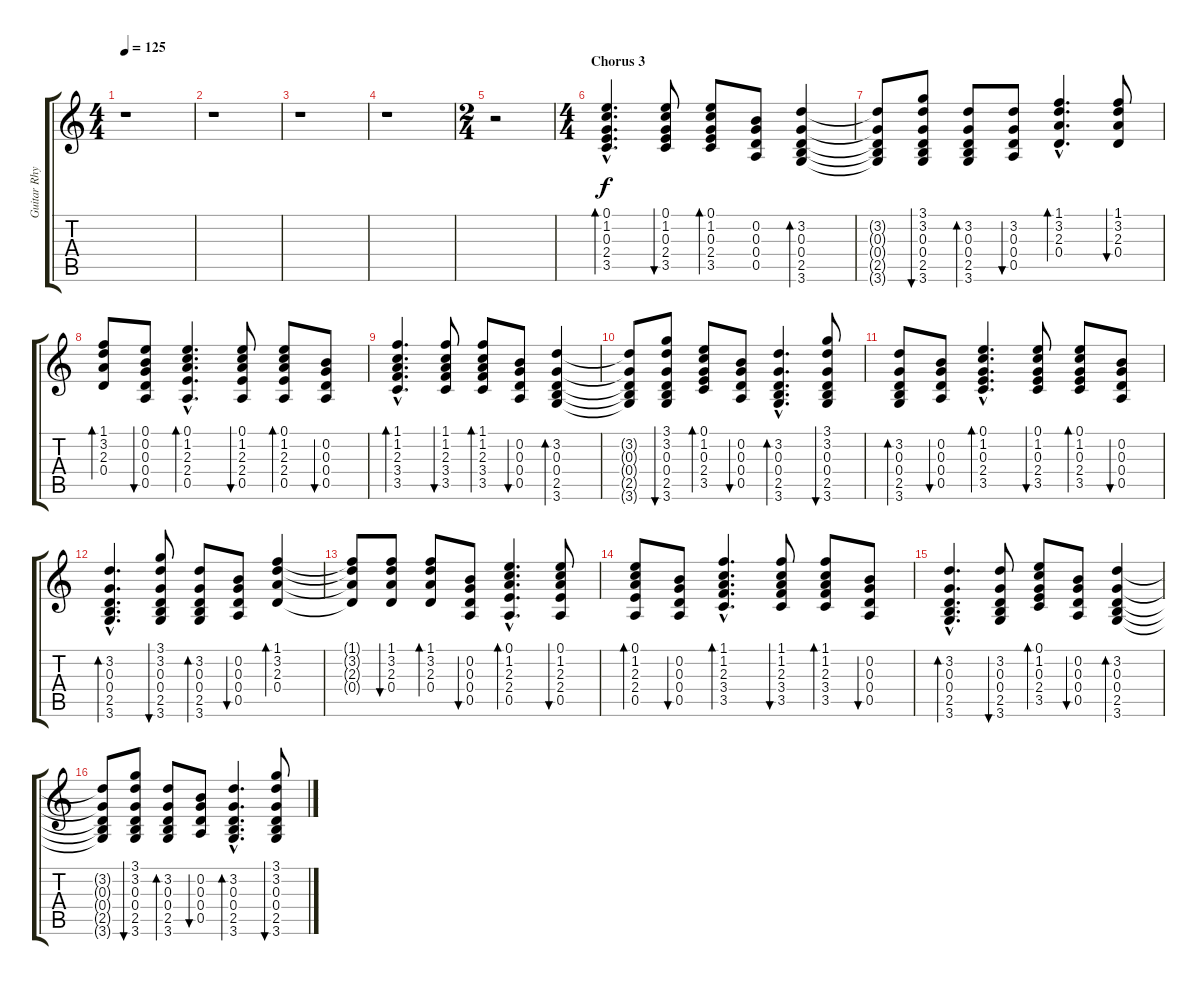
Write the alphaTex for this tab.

\track ("Guitar Rhythm 2" "Guitar Rhy") {instrument acousticguitarsteel}
\staff {score tabs}
\tuning (E4 B3 G3 D3 A2 E2) {hide}
\ts (4 4)
\tempo 125
\clef g2
\ks c
r.1{dy f} |
r.1 |
r.1 |
r.1 |
\ts (2 4)
r.2 |
\ts (4 4)
\section ("" "Chorus 3")
(0.1{hac} 1.2{hac} 0.3{hac} 2.4{hac} 3.5{hac}).4{d bd 60} (0.1 1.2 0.3 2.4 3.5).8{bu 60} (0.1 1.2 0.3 2.4 3.5).8{bd 60} (0.2 0.3 0.4 0.5).8 (3.2 0.3 0.4 2.5 3.6).4{bd 60} |
(3.2{t} 0.3{t} 0.4{t} 2.5{t} 3.6{t}).8 (3.1 3.2 0.3 0.4 2.5 3.6).8{bu 60} (3.2 0.3 0.4 2.5 3.6).8{bd 60} (3.2 0.3 0.4 0.5).8{bu 60} (1.1{hac} 3.2{hac} 2.3{hac} 0.4{hac}).4{d bd 60} (1.1 3.2 2.3 0.4).8{bu 60} |
(1.1 3.2 2.3 0.4).8{bd 60} (0.1 0.2 0.3 0.4 0.5).8{bu 60} (0.1{hac} 1.2{hac} 2.3{hac} 2.4{hac} 0.5{hac}).4{d bd 60} (0.1 1.2 2.3 2.4 0.5).8{bu 60} (0.1 1.2 2.3 2.4 0.5).8{bd 60} (0.2 0.3 0.4 0.5).8{bu 60} |
(1.1{hac} 1.2{hac} 2.3{hac} 3.4{hac} 3.5{hac}).4{d bd 60} (1.1 1.2 2.3 3.4 3.5).8{bu 60} (1.1 1.2 2.3 3.4 3.5).8{bd 60} (0.2 0.3 0.4 0.5).8{bu 60} (3.2 0.3 0.4 2.5 3.6).4{bd 60} |
(3.2{t} 0.3{t} 0.4{t} 2.5{t} 3.6{t}).8 (3.1 3.2 0.3 0.4 2.5 3.6).8{bu 60} (0.1 1.2 0.3 2.4 3.5).8{bd 60} (0.2 0.3 0.4 0.5).8{bu 60} (3.2{hac} 0.3{hac} 0.4{hac} 2.5{hac} 3.6{hac}).4{d bd 60} (3.1 3.2 0.3 0.4 2.5 3.6).8{bu 60} |
(3.2 0.3 0.4 2.5 3.6).8{bd 60} (0.2 0.3 0.4 0.5).8{bu 60} (0.1{hac} 1.2{hac} 0.3{hac} 2.4{hac} 3.5{hac}).4{d bd 60} (0.1 1.2 0.3 2.4 3.5).8{bu 60} (0.1 1.2 0.3 2.4 3.5).8{bd 60} (0.2 0.3 0.4 0.5).8{bu 60} |
(3.2{hac} 0.3{hac} 0.4{hac} 2.5{hac} 3.6{hac}).4{d bd 60} (3.1 3.2 0.3 0.4 2.5 3.6).8{bu 60} (3.2 0.3 0.4 2.5 3.6).8{bd 60} (0.2 0.3 0.4 0.5).8{bu 60} (1.1 3.2 2.3 0.4).4{bd 60} |
(1.1{t} 3.2{t} 2.3{t} 0.4{t}).8 (1.1 3.2 2.3 0.4).8{bu 60} (1.1 3.2 2.3 0.4).8{bd 60} (0.2 0.3 0.4 0.5).8{bu 60} (0.1{hac} 1.2{hac} 2.3{hac} 2.4{hac} 0.5{hac}).4{d bd 60} (0.1 1.2 2.3 2.4 0.5).8{bu 60} |
(0.1 1.2 2.3 2.4 0.5).8{bd 60} (0.2 0.3 0.4 0.5).8{bu 60} (1.1{hac} 1.2{hac} 2.3{hac} 3.4{hac} 3.5{hac}).4{d bd 60} (1.1 1.2 2.3 3.4 3.5).8{bu 60} (1.1 1.2 2.3 3.4 3.5).8{bd 60} (0.2 0.3 0.4 0.5).8{bu 60} |
(3.2{hac} 0.3{hac} 0.4{hac} 2.5{hac} 3.6{hac}).4{d bd 60} (3.2 0.3 0.4 2.5 3.6).8{bu 60} (0.1 1.2 0.3 2.4 3.5).8{bd 60} (0.2 0.3 0.4 0.5).8{bu 120} (3.2 0.3 0.4 2.5 3.6).4{bd 60} |
(3.2{t} 0.3{t} 0.4{t} 2.5{t} 3.6{t}).8 (3.1 3.2 0.3 0.4 2.5 3.6).8{bu 120} (3.2 0.3 0.4 2.5 3.6).8{bd 120} (0.2 0.3 0.4 0.5).8{bu 120} (3.2{hac} 0.3{hac} 0.4{hac} 2.5{hac} 3.6{hac}).4{d bd 120} (3.1 3.2 0.3 0.4 2.5 3.6).8{bu 120}
